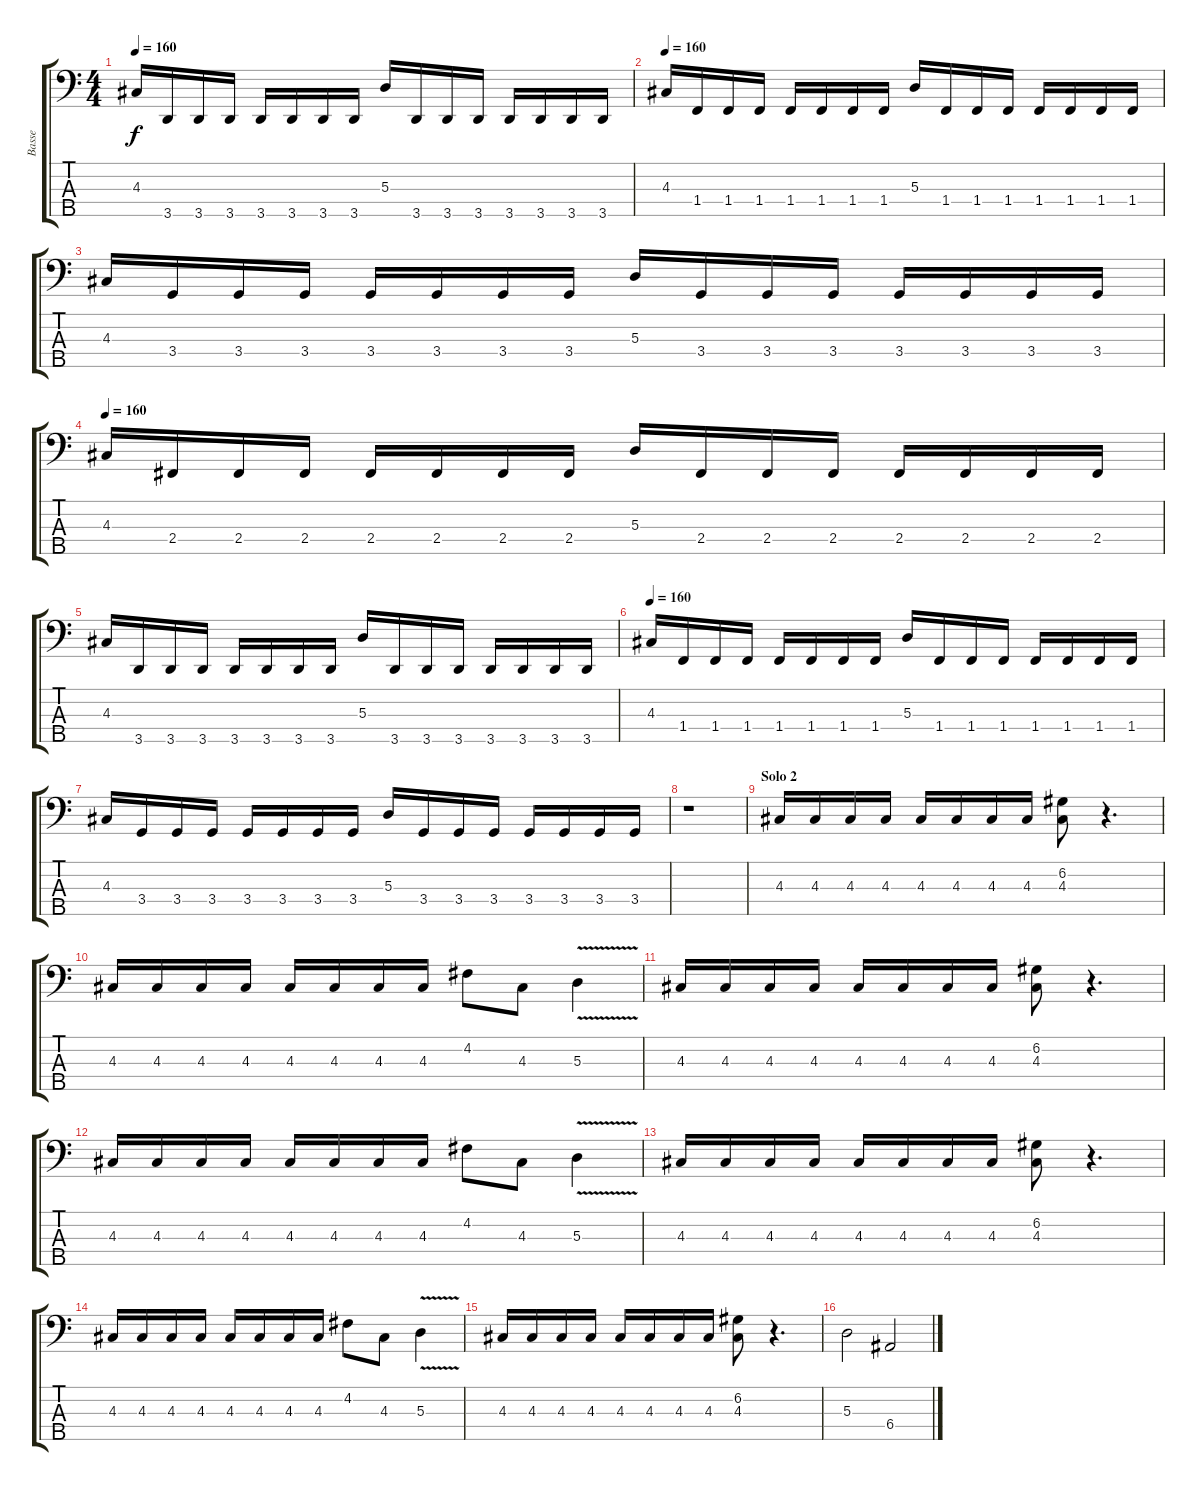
\track ("Basse" "Basse") {instrument electricbasspick}
\staff {score tabs}
\tuning (G2 D2 A1 E1 B0) {hide}
\ts (4 4)
\tempo 160
\clef f4
\ks c
4.3.16{dy f} 3.5.16 3.5.16 3.5.16 3.5.16 3.5.16 3.5.16 3.5.16 5.3.16 3.5.16 3.5.16 3.5.16 3.5.16 3.5.16 3.5.16 3.5.16 |
\tempo 160
4.3.16 1.4.16 1.4.16 1.4.16 1.4.16 1.4.16 1.4.16 1.4.16 5.3.16 1.4.16 1.4.16 1.4.16 1.4.16 1.4.16 1.4.16 1.4.16 |
4.3.16 3.4.16 3.4.16 3.4.16 3.4.16 3.4.16 3.4.16 3.4.16 5.3.16 3.4.16 3.4.16 3.4.16 3.4.16 3.4.16 3.4.16 3.4.16 |
\tempo 160
4.3.16 2.4.16 2.4.16 2.4.16 2.4.16 2.4.16 2.4.16 2.4.16 5.3.16 2.4.16 2.4.16 2.4.16 2.4.16 2.4.16 2.4.16 2.4.16 |
4.3.16 3.5.16 3.5.16 3.5.16 3.5.16 3.5.16 3.5.16 3.5.16 5.3.16 3.5.16 3.5.16 3.5.16 3.5.16 3.5.16 3.5.16 3.5.16 |
\tempo 160
4.3.16 1.4.16 1.4.16 1.4.16 1.4.16 1.4.16 1.4.16 1.4.16 5.3.16 1.4.16 1.4.16 1.4.16 1.4.16 1.4.16 1.4.16 1.4.16 |
4.3.16 3.4.16 3.4.16 3.4.16 3.4.16 3.4.16 3.4.16 3.4.16 5.3.16 3.4.16 3.4.16 3.4.16 3.4.16 3.4.16 3.4.16 3.4.16 |
r.1 |
\section ("" "Solo 2")
4.3.16 4.3.16 4.3.16 4.3.16 4.3.16 4.3.16 4.3.16 4.3.16 (6.2 4.3).8 r.4{d} |
4.3.16 4.3.16 4.3.16 4.3.16 4.3.16 4.3.16 4.3.16 4.3.16 4.2.8 4.3.8 5.3{v}.4 |
4.3.16 4.3.16 4.3.16 4.3.16 4.3.16 4.3.16 4.3.16 4.3.16 (6.2 4.3).8 r.4{d} |
4.3.16 4.3.16 4.3.16 4.3.16 4.3.16 4.3.16 4.3.16 4.3.16 4.2.8 4.3.8 5.3{v}.4 |
4.3.16 4.3.16 4.3.16 4.3.16 4.3.16 4.3.16 4.3.16 4.3.16 (6.2 4.3).8 r.4{d} |
4.3.16 4.3.16 4.3.16 4.3.16 4.3.16 4.3.16 4.3.16 4.3.16 4.2.8 4.3.8 5.3{v}.4 |
4.3.16 4.3.16 4.3.16 4.3.16 4.3.16 4.3.16 4.3.16 4.3.16 (6.2 4.3).8 r.4{d} |
5.3.2 6.4.2
